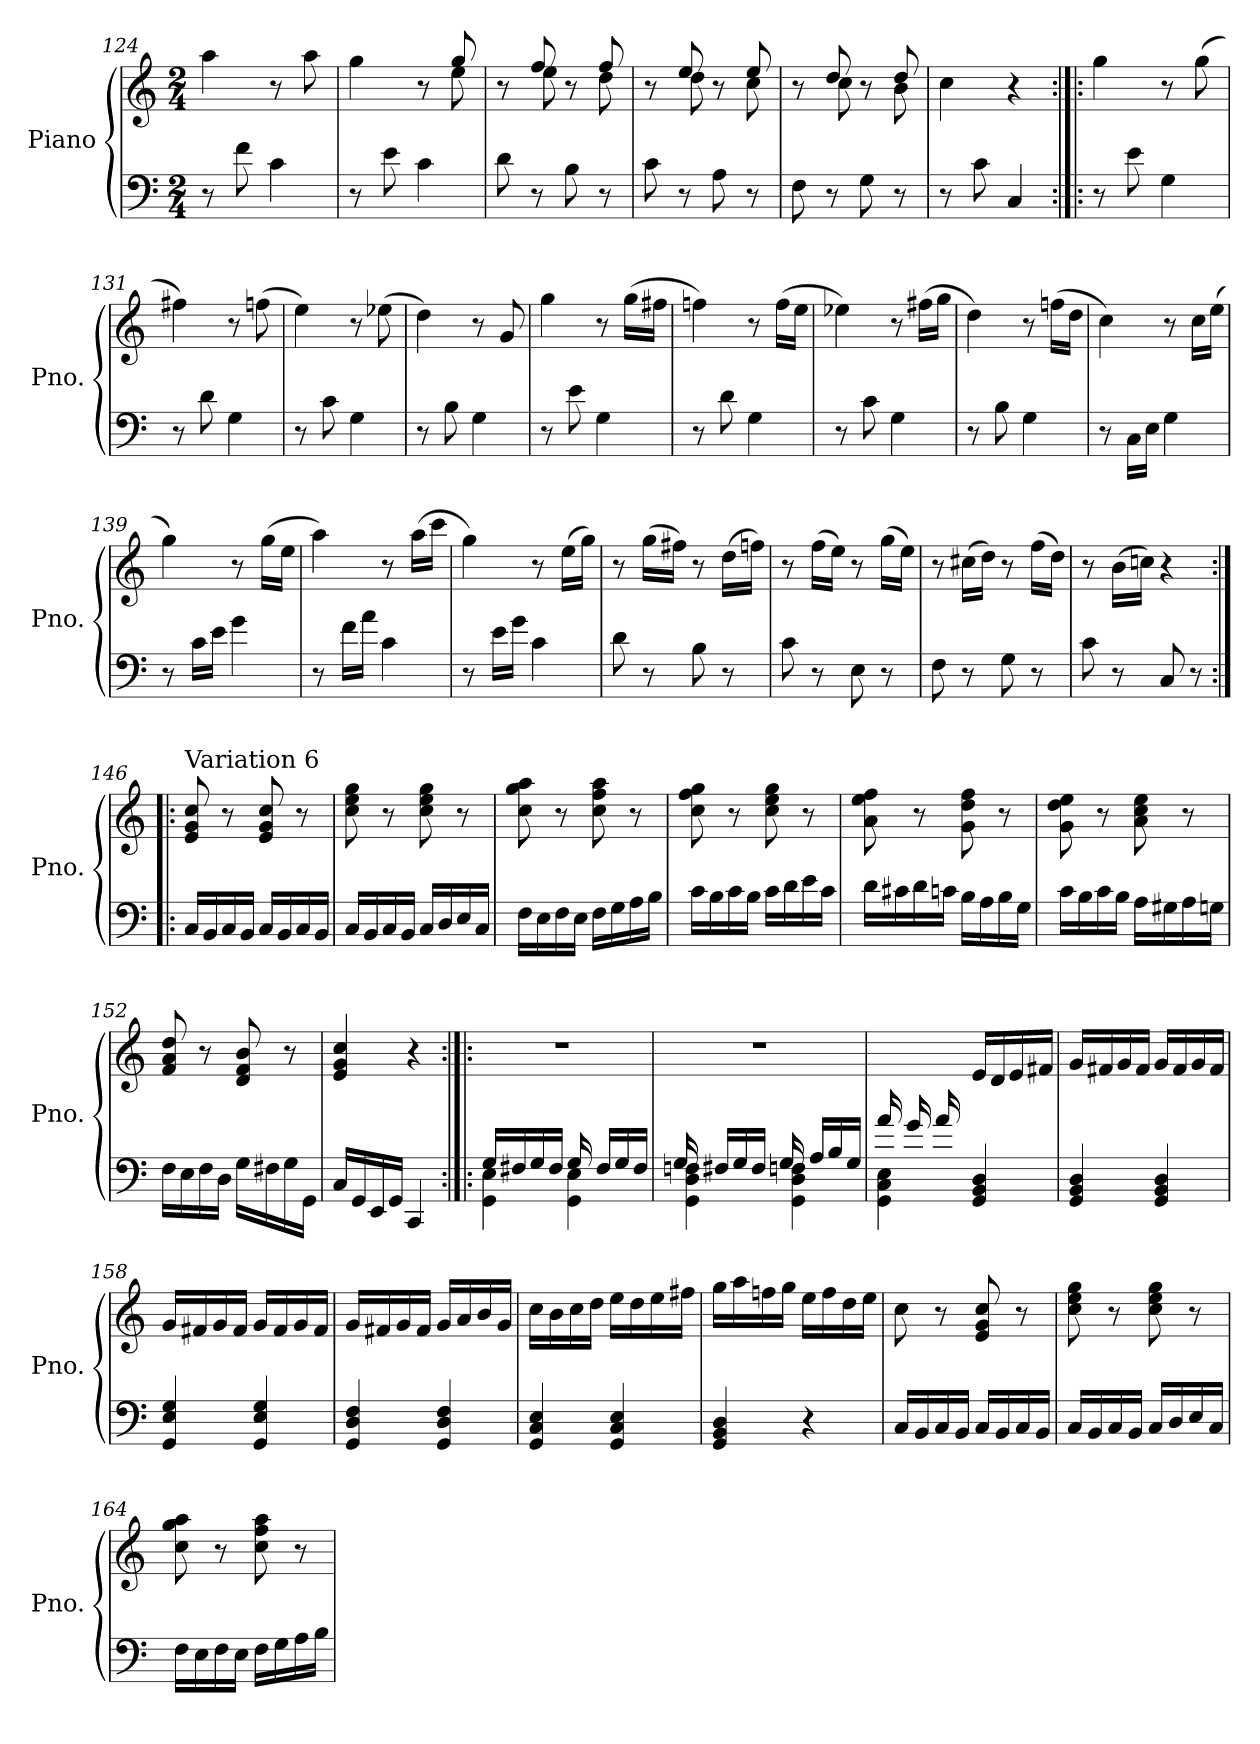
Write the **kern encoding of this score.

**kern	**kern
*part1	*part1
*staff2	*staff1
*I"Piano	*
*I'Pno.	*
*clefF4	*clefG2
*k[]	*k[]
*M2/4	*M2/4
=124	=124
8r	4aa\
8f\	.
4c\	8r
.	8aa\
=125	=125
*	*^
8r	4reyy	4gg\
8e\	.	.
4c\	8r	8ryy
.	8gg/	8ee\
=126	=126	=126
8d\	8r	8ryy
8r	8ff/	8ee\
8B\	8r	8ryy
8r	8ff/	8dd\
=127	=127	=127
8c\	8r	8ryy
8r	8ee/	8dd\
8A\	8r	8ryy
8r	8ee/	8cc\
=128	=128	=128
8F\	8r	8ryy
8r	8dd/	8cc\
8G\	8r	8ryy
8r	8dd/	8b\
*	*v	*v
=129	=129
8r	4cc\
8c\	.
4C/	4r
=130:|!|:	=130:|!|:
8r	4gg\
8e\	.
4G\	8r
.	(>8gg\
=131	=131
8r	4ff#X\)
8d\	.
4G\	8r
.	(>8ffn\
=132	=132
8r	4ee\)
8c\	.
4G\	8r
.	(>8ee-X\
!!LO:LB:g=z
=133	=133
8r	4dd\)
8B\	.
4G\	8r
.	8g/
=134	=134
8r	4gg\
8e\	.
4G\	8r
.	(>16gg\LL
.	16ff#X\JJ
=135	=135
8r	4ffn\)
8d\	.
4G\	8r
.	(>16ff\LL
.	16ee\JJ
=136	=136
8r	4ee-X\)
8c\	.
4G\	8r
.	(>16ff#X\LL
.	16gg\JJ
=137	=137
8r	4dd\)
8B\	.
4G\	8r
.	(>16ffn\LL
.	16dd\JJ
=138	=138
8r	4cc\)
16C\LL	.
16E\JJ	.
4G\	8r
.	16cc\LL
.	(>16ee\JJ
=139	=139
8r	4gg\)
16c\LL	.
16e\JJ	.
4g\	8r
.	(>16gg\LL
.	16ee\JJ
=140	=140
8r	4aa\)
16f\LL	.
16a\JJ	.
4c\	8r
.	(>16aa\LL
.	16ccc\JJ
=141	=141
8r	4gg\)
16e\LL	.
16g\JJ	.
4c\	8r
.	(>16ee\LL
.	16gg\JJ)
!!LO:LB:g=z
=142	=142
8d\	8r
8r	(>16gg\LL
.	16ff#X\JJ)
8B\	8r
8r	(>16dd\LL
.	16ffn\JJ)
=143	=143
8c\	8r
8r	(>16ff\LL
.	16ee\JJ)
8E\	8r
8r	(>16gg\LL
.	16ee\JJ)
=144	=144
8F\	8r
8r	(>16cc#X\LL
.	16dd\JJ)
8G\	8r
8r	(>16ff\LL
.	16dd\JJ)
=145	=145
8c\	8r
8r	(>16b\LL
.	16ccn\JJ)
8C/	4r
8r	.
!!LO:PB:g=z
=146:|!|:	=146:|!|:
!	!LO:TX:a:t=Variation 6
16C/LL	8e/ 8g/ 8cc/
16BB/	.
16C/	8r
16BB/JJ	.
16C/LL	8e/ 8g/ 8cc/
16BB/	.
16C/	8r
16BB/JJ	.
=147	=147
16C/LL	8cc\ 8ee\ 8gg\
16BB/	.
16C/	8r
16BB/JJ	.
16C/LL	8cc\ 8ee\ 8gg\
16D/	.
16E/	8r
16C/JJ	.
=148	=148
16F\LL	8cc\ 8gg\ 8aa\
16E\	.
16F\	8r
16E\JJ	.
16F\LL	8cc\ 8ff\ 8aa\
16G\	.
16A\	8r
16B\JJ	.
=149	=149
16c\LL	8cc\ 8ff\ 8gg\
16B\	.
16c\	8r
16B\JJ	.
16c\LL	8cc\ 8ee\ 8gg\
16d\	.
16e\	8r
16c\JJ	.
=150	=150
16d\LL	8a\ 8ee\ 8ff\
16c#X\	.
16d\	8r
16cn\JJ	.
16B\LL	8g\ 8dd\ 8ff\
16A\	.
16B\	8r
16G\JJ	.
=151	=151
16c\LL	8g\ 8dd\ 8ee\
16B\	.
16c\	8r
16B\JJ	.
16A\LL	8a\ 8cc\ 8ee\
16G#X\	.
16A\	8r
16Gn\JJ	.
!!LO:LB:g=z
=152	=152
16F\LL	8f/ 8a/ 8dd/
16E\	.
16F\	8r
16D\JJ	.
16G\LL	8d/ 8f/ 8b/
16F#X\	.
16G\	8r
16GG\JJ	.
=153	=153
16C/LL	4e/ 4g/ 4cc/
16GG/	.
16EE/	.
16GG/JJ	.
4CC/	4r
=154:|!|:	=154:|!|:
*^	*
16G/LL	4GG\ 4E\	2r
16F#X/	.	.
16G/	.	.
16F#/JJ	.	.
16G/	4GG\ 4E\	.
16F#/LL	.	.
16G/	.	.
16F#/JJ	.	.
=155	=155	=155
16G/	4GG\ 4D\ 4Fn\	2r
16F#X/LL	.	.
16G/	.	.
16F#/JJ	.	.
16G/	4GG\ 4D\ 4Fn\	.
16A/LL	.	.
16B/	.	.
16G/JJ	.	.
=156	=156	=156
16a/LL	4GG\ 4C\ 4E\	8.ryy
16g/	.	.
16a/	.	.
4ryy	.	16d/JJ
.	4GG/ 4BB/ 4D/	16e/LL
.	.	16d/
.	.	16e/
16ryy	.	16f#X/JJ
*v	*v	*
=157	=157
4GG/ 4BB/ 4D/	16g/LL
.	16f#X/
.	16g/
.	16f#/JJ
4GG/ 4BB/ 4D/	16g/LL
.	16f#/
.	16g/
.	16f#/JJ
!!LO:LB:g=z
=158	=158
4GG/ 4E/ 4G/	16g/LL
.	16f#X/
.	16g/
.	16f#/JJ
4GG/ 4E/ 4G/	16g/LL
.	16f#/
.	16g/
.	16f#/JJ
=159	=159
4GG/ 4D/ 4F/	16g/LL
.	16f#X/
.	16g/
.	16f#/JJ
4GG/ 4D/ 4F/	16g/LL
.	16a/
.	16b/
.	16g/JJ
=160	=160
4GG/ 4C/ 4E/	16cc\LL
.	16b\
.	16cc\
.	16dd\JJ
4GG/ 4C/ 4E/	16ee\LL
.	16dd\
.	16ee\
.	16ff#X\JJ
=161	=161
4GG/ 4BB/ 4D/	16gg\LL
.	16aa\
.	16ffn\
.	16gg\JJ
4r	16ee\LL
.	16ff\
.	16dd\
.	16ee\JJ
=162	=162
16C/LL	8cc\
16BB/	.
16C/	8r
16BB/JJ	.
16C/LL	8e/ 8g/ 8cc/
16BB/	.
16C/	8r
16BB/JJ	.
=163	=163
16C/LL	8cc\ 8ee\ 8gg\
16BB/	.
16C/	8r
16BB/JJ	.
16C/LL	8cc\ 8ee\ 8gg\
16D/	.
16E/	8r
16C/JJ	.
=164	=164
16F\LL	8cc\ 8gg\ 8aa\
16E\	.
16F\	8r
16E\JJ	.
16F\LL	8cc\ 8ff\ 8aa\
16G\	.
16A\	8r
16B\JJ	.
=	=
*-	*-
